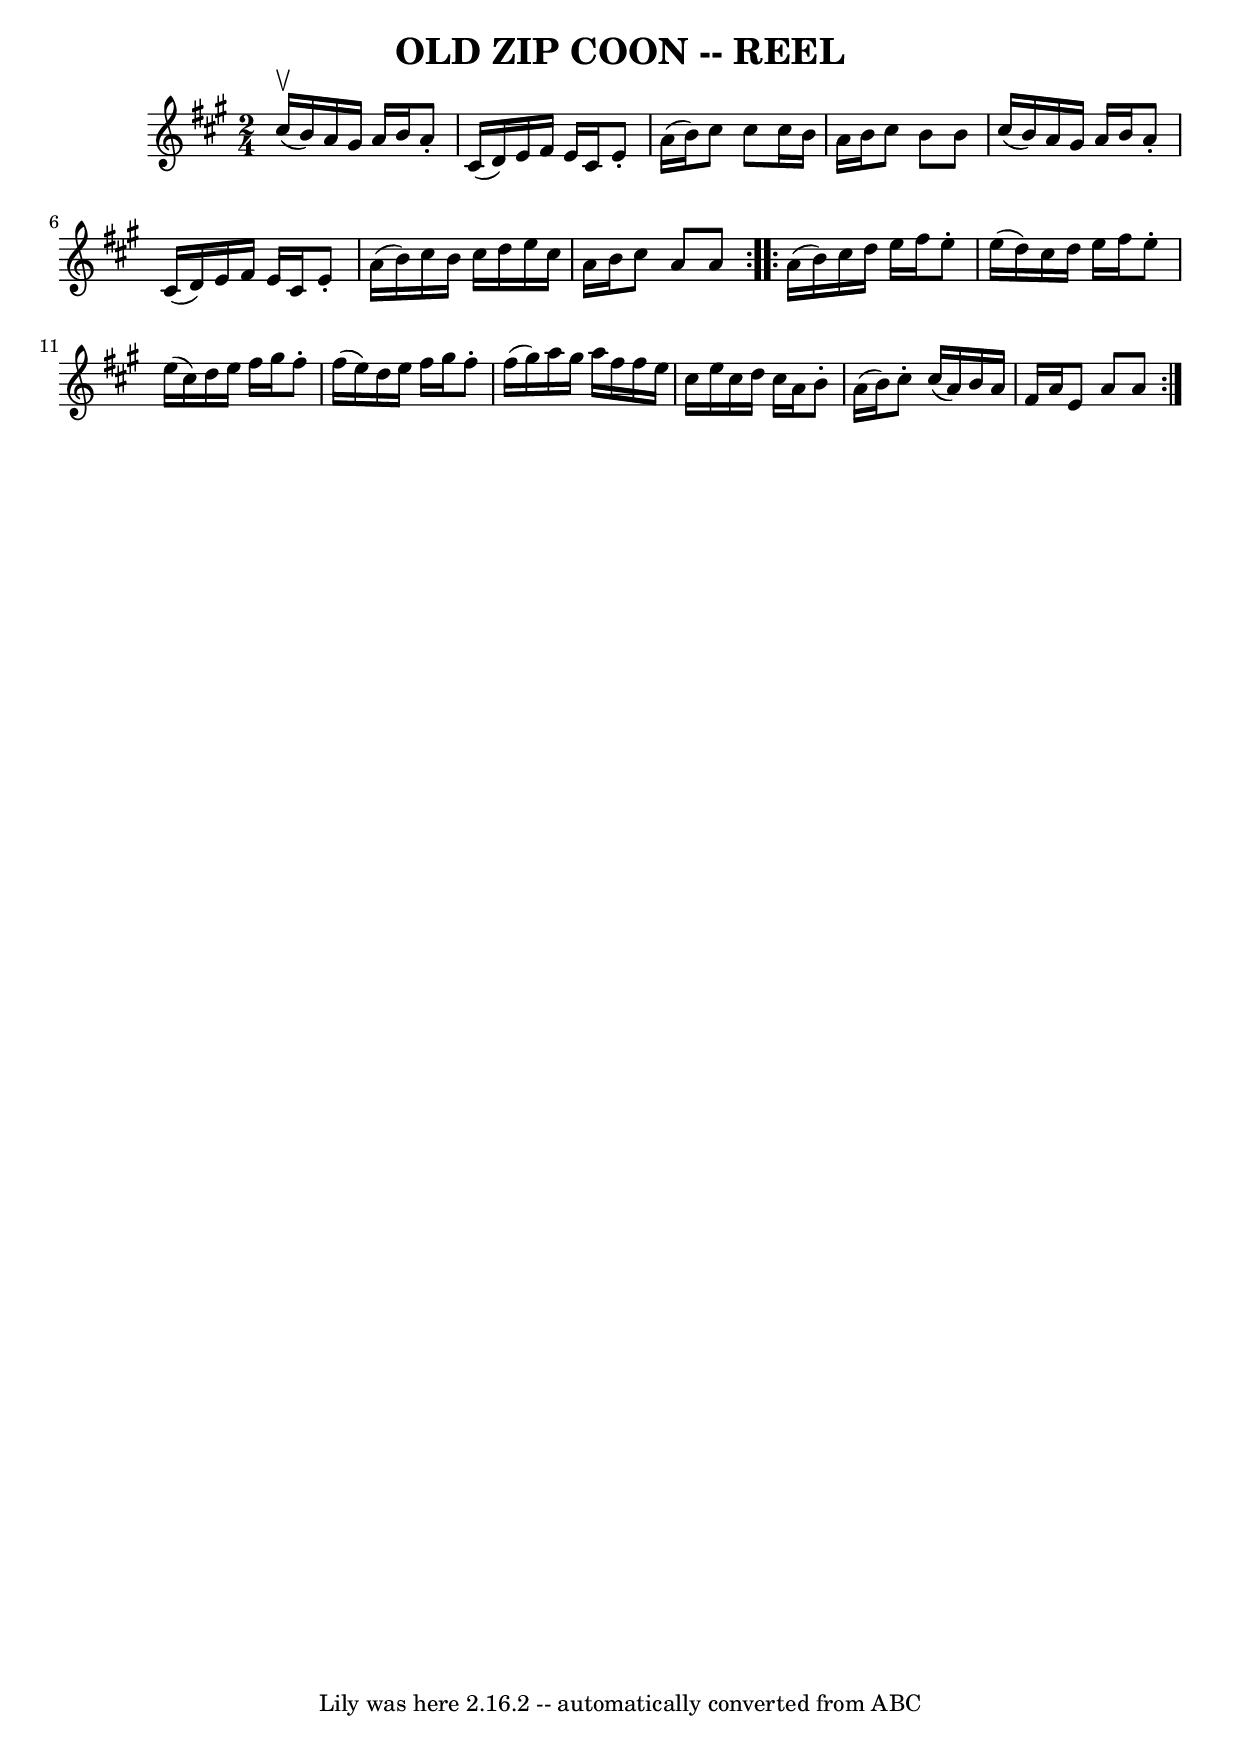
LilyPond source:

\version "2.16.2"
\include "Mammoth.ily"
\header {
  %% book = "Ryan's Mammoth Collection of Fiddle Tunes"
  crossRefNumber = "1"
  footnotes = "\\\\OLD ZIP COON. -- First couple down the outside and back  up  the centre,\\\\[second couple down  the centre and back up the outside at: same time.]\\\\First couple down the centre and back up the outside, [second couple down\\\\the outside and back up the centre at: same time.] First and second couples\\\\down the centre together, back.  -- First couple cast off, right and  left\\\\four."
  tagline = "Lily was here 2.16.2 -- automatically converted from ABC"
  title = "OLD ZIP COON -- REEL"

}
voicedefault =  {



  \repeat volta 2 {

    \time 2/4 
    \key a \major
    cis''16 (^\upbow b'16)   |
    a'16    
    gis'16 a'16 b'16 a'8-. cis'16 (d'16)   |
    e'16    
    fis'16 e'16 cis'16 e'8-. a'16 (b'16)   |
    cis''8    
    cis''8 cis''16 b'16 a'16 b'16    |
    cis''8 b'8 b'8    
    cis''16 (b'16)   |
    a'16 gis'16 a'16 b'16 a'8-.   
    cis'16 (d'16)   |
    e'16 fis'16 e'16 cis'16 e'8-.   
    a'16 (b'16)   |
    cis''16 b'16 cis''16 d''16 e''16    
    cis''16 a'16 b'16    |
    cis''8 a'8 a'8    
  }     

  \repeat volta 2 {
    a'16 (b'16)   |
    cis''16 d''16 e''16  
    fis''16 e''8-. e''16 (d''16)   |
    cis''16 d''16    
    e''16 fis''16 e''8-. e''16 (cis''16)   |
    d''16 e''16 
    fis''16 gis''16 fis''8-. fis''16 (e''16)   |
    d''16   
    e''16 fis''16 gis''16 fis''8-. fis''16 (gis''16)   |
    
    a''16 gis''16 a''16 fis''16 fis''16 e''16 cis''16 e''16  |
    cis''16 d''16 cis''16 a'16 b'8-. a'16 (b'16)  |
    cis''8-. cis''16 (a'16) b'16 a'16 fis'16 a'16   |
    e'8 a'8 a'8    
  }   

}

\score{
  <<

    \context Staff="default"
    {
      \voicedefault 
      
    }

  >>
  \layout {
    
  }
  \midi {
  }

}
